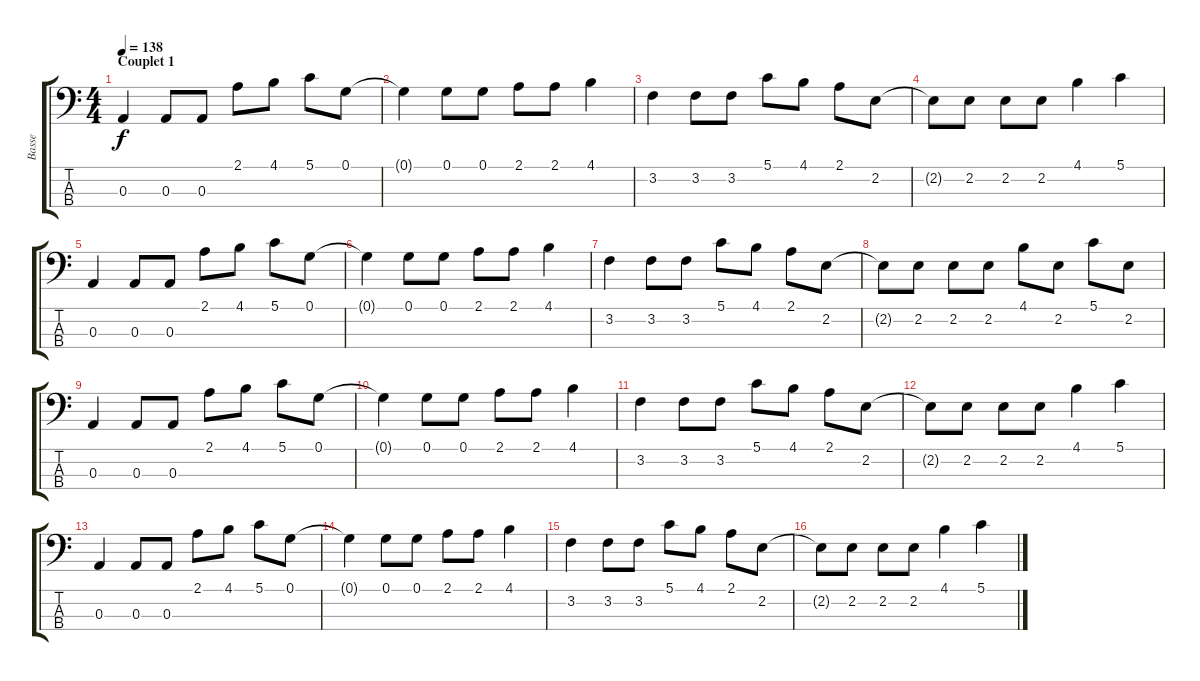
\track ("Basse" "Basse") {instrument electricbassfinger}
\staff {score tabs}
\tuning (G2 D2 A1 E1) {hide}
\ts (4 4)
\section ("" "Couplet 1")
\tempo 138
\clef f4
\ks c
0.3.4{dy f} 0.3.8 0.3.8 2.1.8 4.1.8 5.1.8 0.1.8 |
0.1{t}.4 0.1.8 0.1.8 2.1.8 2.1.8 4.1.4 |
3.2.4 3.2.8 3.2.8 5.1.8 4.1.8 2.1.8 2.2.8 |
2.2{t}.8 2.2.8 2.2.8 2.2.8 4.1.4 5.1.4 |
0.3.4 0.3.8 0.3.8 2.1.8 4.1.8 5.1.8 0.1.8 |
0.1{t}.4 0.1.8 0.1.8 2.1.8 2.1.8 4.1.4 |
3.2.4 3.2.8 3.2.8 5.1.8 4.1.8 2.1.8 2.2.8 |
2.2{t}.8 2.2.8 2.2.8 2.2.8 4.1.8 2.2.8 5.1.8 2.2.8 |
0.3.4 0.3.8 0.3.8 2.1.8 4.1.8 5.1.8 0.1.8 |
0.1{t}.4 0.1.8 0.1.8 2.1.8 2.1.8 4.1.4 |
3.2.4 3.2.8 3.2.8 5.1.8 4.1.8 2.1.8 2.2.8 |
2.2{t}.8 2.2.8 2.2.8 2.2.8 4.1.4 5.1.4 |
0.3.4 0.3.8 0.3.8 2.1.8 4.1.8 5.1.8 0.1.8 |
0.1{t}.4 0.1.8 0.1.8 2.1.8 2.1.8 4.1.4 |
3.2.4 3.2.8 3.2.8 5.1.8 4.1.8 2.1.8 2.2.8 |
2.2{t}.8 2.2.8 2.2.8 2.2.8 4.1.4 5.1.4
